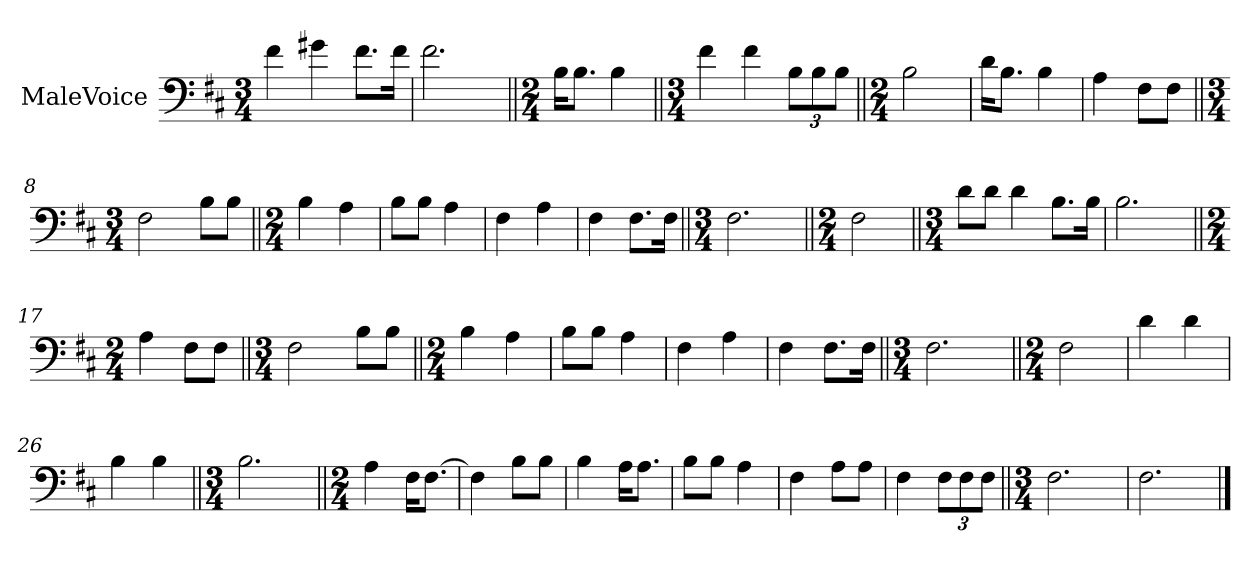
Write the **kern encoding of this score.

**kern
*part1
*staff1
*I"MaleVoice
*clefF4
*k[f#c#]
*M3/4
*MM116
=1
4f#
4g#X
8.f#\L
16f#\Jk
=2
2.f#
=3||
*M2/4
16B\KL
8.B\J
4B
=4||
*M3/4
4f#
4f#
12B\L
12B\
12B\J
=5||
*M2/4
2B
=6
16d\KL
8.B\J
4B
=7
4A
8F#\L
8F#\J
=8||
*M3/4
2F#
8B\L
8B\J
=9||
*M2/4
4B
4A
=10
8B\L
8B\J
4A
=11
4F#
4A
=12
4F#
8.F#\L
16F#\Jk
=13||
*M3/4
2.F#
=14||
*M2/4
2F#
=15||
*M3/4
8d\L
8d\J
4d
8.B\L
16B\Jk
=16
2.B
=17||
*M2/4
4A
8F#\L
8F#\J
=18||
*M3/4
2F#
8B\L
8B\J
=19||
*M2/4
4B
4A
=20
8B\L
8B\J
4A
=21
4F#
4A
=22
4F#
8.F#\L
16F#\Jk
=23||
*M3/4
2.F#
=24||
*M2/4
2F#
=25
4d
4d
=26
4B
4B
=27||
*M3/4
2.B
=28||
*M2/4
4A
16F#\KL
[8.F#\J
=29
4F#]
8B\L
8B\J
=30
4B
16A\KL
8.A\J
=31
8B\L
8B\J
4A
=32
4F#
8A\L
8A\J
=33
4F#
12F#\L
12F#\
12F#\J
=34||
*M3/4
2.F#
=35
2.F#
==
*-
